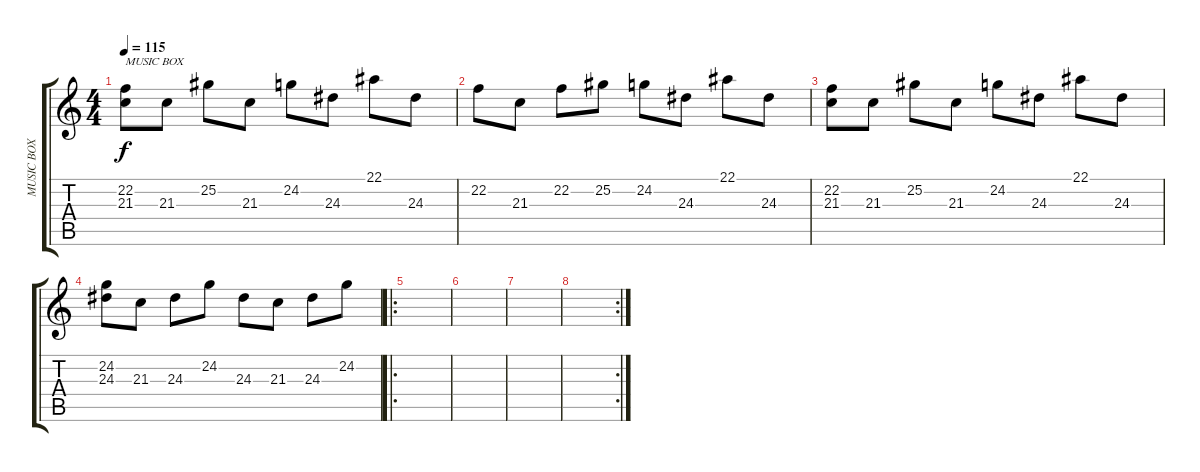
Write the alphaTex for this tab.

\track ("MUSIC BOX" "MUSIC BOX") {instrument musicbox}
\staff {score tabs}
\tuning (C4 G3 Eb3 Bb2 F2 C2) {hide}
\ts (4 4)
\tempo 115
\clef g2
\ks c
(22.2 21.3).8{txt "MUSIC BOX" dy f instrument musicbox} 21.3.8 25.2.8 21.3.8 24.2.8 24.3.8 22.1.8 24.3.8 |
22.2.8 21.3.8 22.2.8 25.2.8 24.2.8 24.3.8 22.1.8 24.3.8 |
(22.2 21.3).8 21.3.8 25.2.8 21.3.8 24.2.8 24.3.8 22.1.8 24.3.8 |
(24.2 24.3).8 21.3.8 24.3.8 24.2.8 24.3.8 21.3.8 24.3.8 24.2.8 |
\ro
|
|
|
\rc 2
